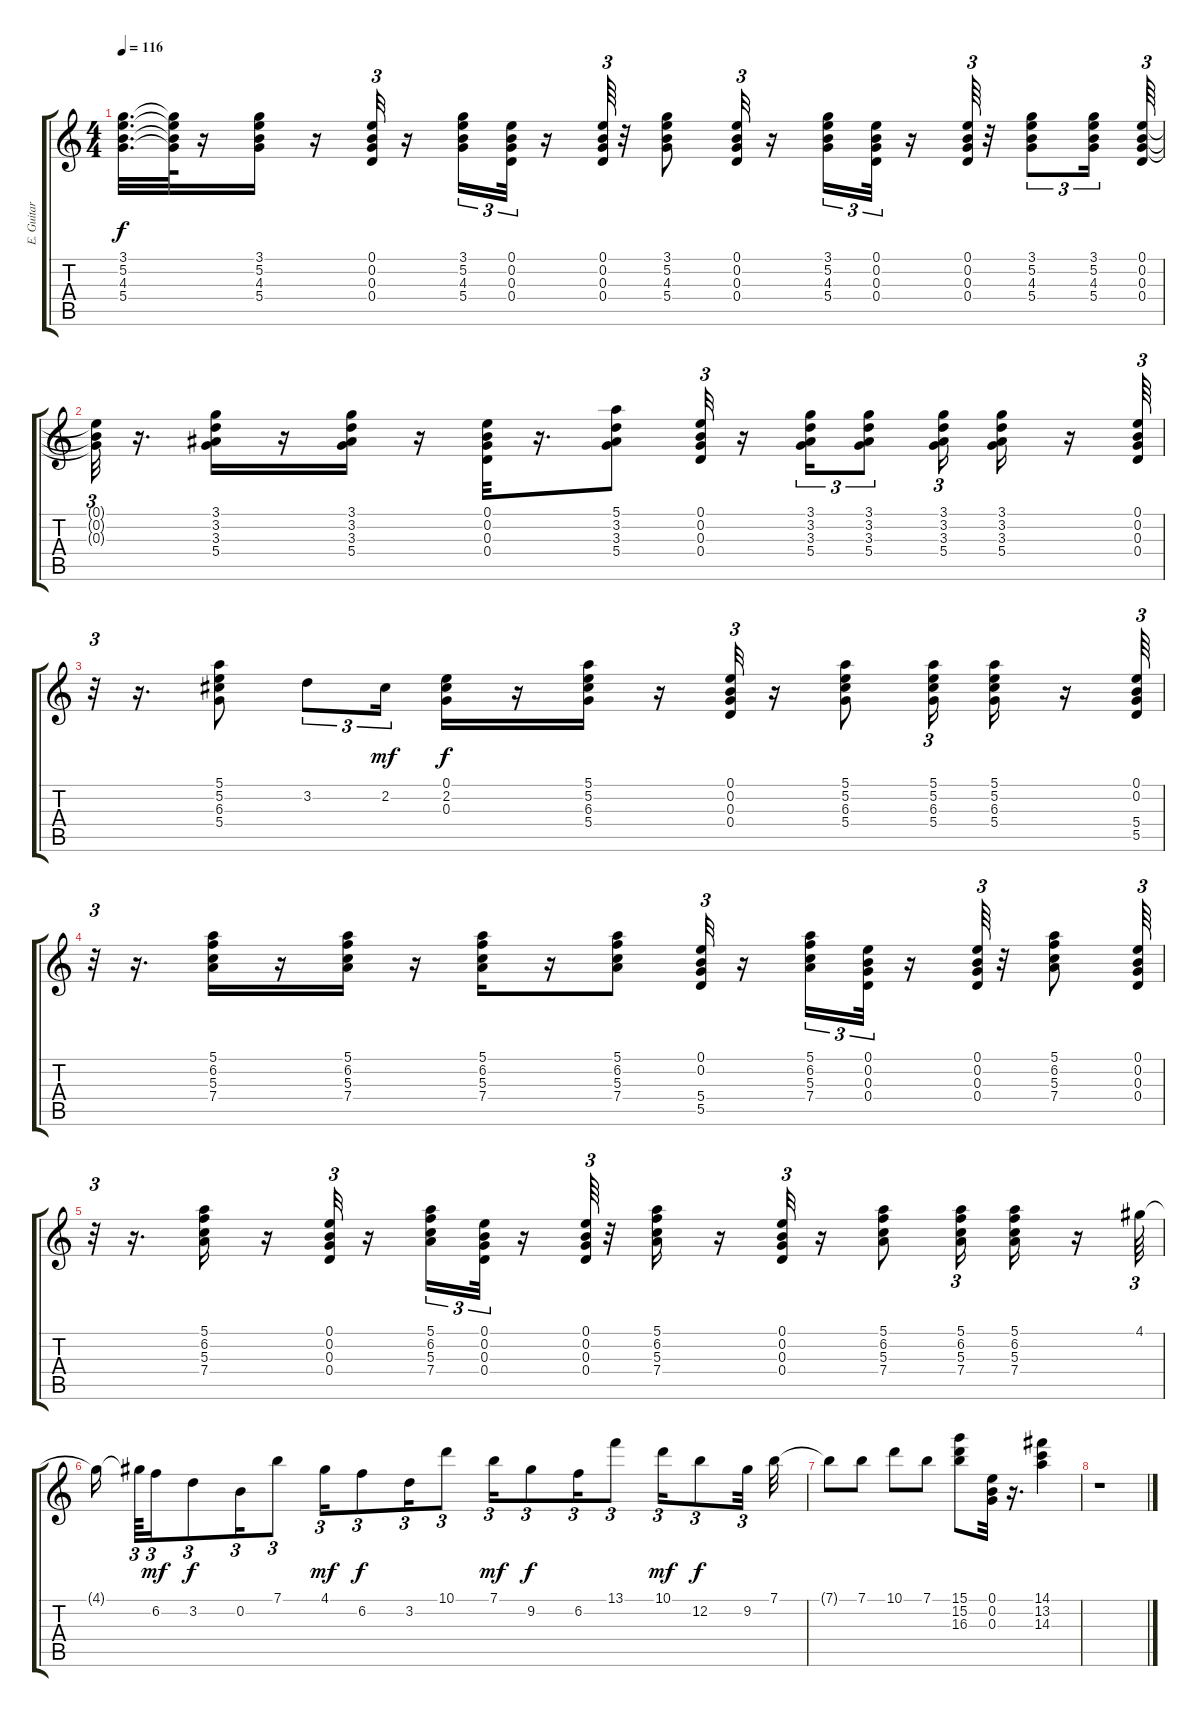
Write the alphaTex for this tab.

\track ("E. Guitar" "E. Guitar") {instrument electricguitarjazz}
\staff {score tabs}
\tuning (E4 B3 G3 D3 A2 E2) {hide}
\ts (4 4)
\tempo 116
\clef g2
\ks c
(3.1{t} 5.2{t} 4.3{t} 5.4{t}).32{d dy f} (3.1{t} 5.2{t} 4.3{t} 5.4{t}).64 r.16 (3.1 5.2 4.3 5.4).16 r.16 (0.1 0.2 0.3 0.4).32{tu (3 2)} r.16 (3.1 5.2 4.3 5.4).16{tu (3 2)} (0.1 0.2 0.3 0.4).32{tu (3 2)} r.16 (0.1 0.2 0.3 0.4).64{tu (3 2)} r.32 (3.1 5.2 4.3 5.4).8 (0.1 0.2 0.3 0.4).32{tu (3 2)} r.16 (3.1 5.2 4.3 5.4).16{tu (3 2)} (0.1 0.2 0.3 0.4).32{tu (3 2)} r.16 (0.1 0.2 0.3 0.4).64{tu (3 2)} r.32 (3.1 5.2 4.3 5.4).8{tu (3 2)} (3.1 5.2 4.3 5.4).16{tu (3 2)} (0.1 0.2 0.3 0.4).64{tu (3 2)} |
(0.1{t} 0.2{t} 0.3{t}).32{tu (3 2)} r.16{d} (3.1 3.2 3.3 5.4).16 r.16 (3.1 3.2 3.3 5.4).16 r.16 (0.1 0.2 0.3 0.4).32 r.16{d} (5.1 3.2 3.3 5.4).8 (0.1 0.2 0.3 0.4).32{tu (3 2)} r.16 (3.1 3.2 3.3 5.4).16{tu (3 2)} (3.1 3.2 3.3 5.4).8{tu (3 2)} (3.1 3.2 3.3 5.4).16{tu (3 2)} (3.1 3.2 3.3 5.4).16 r.16 (0.1 0.2 0.3 0.4).64{tu (3 2)} |
r.32{tu (3 2)} r.16{d} (5.1 5.2 6.3 5.4).8 3.2.8{tu (3 2)} 2.2.16{tu (3 2) dy mf} (0.1 2.2 0.3).16{dy f} r.16 (5.1 5.2 6.3 5.4).16 r.16 (0.1 0.2 0.3 0.4).32{tu (3 2)} r.16 (5.1 5.2 6.3 5.4).8 (5.1 5.2 6.3 5.4).16{tu (3 2)} (5.1 5.2 6.3 5.4).16 r.16 (0.1 0.2 5.4 5.5).64{tu (3 2)} |
r.32{tu (3 2)} r.16{d} (5.1 6.2 5.3 7.4).16 r.16 (5.1 6.2 5.3 7.4).16 r.16 (5.1 6.2 5.3 7.4).16 r.16 (5.1 6.2 5.3 7.4).8 (0.1 0.2 5.4 5.5).32{tu (3 2)} r.16 (5.1 6.2 5.3 7.4).16{tu (3 2)} (0.1 0.2 0.3 0.4).32{tu (3 2)} r.16 (0.1 0.2 0.3 0.4).64{tu (3 2)} r.32 (5.1 6.2 5.3 7.4).8 (0.1 0.2 0.3 0.4).64{tu (3 2)} |
r.32{tu (3 2)} r.16{d} (5.1 6.2 5.3 7.4).16 r.16 (0.1 0.2 0.3 0.4).32{tu (3 2)} r.16 (5.1 6.2 5.3 7.4).16{tu (3 2)} (0.1 0.2 0.3 0.4).32{tu (3 2)} r.16 (0.1 0.2 0.3 0.4).64{tu (3 2)} r.32 (5.1 6.2 5.3 7.4).16 r.16 (0.1 0.2 0.3 0.4).32{tu (3 2)} r.16 (5.1 6.2 5.3 7.4).8 (5.1 6.2 5.3 7.4).16{tu (3 2)} (5.1 6.2 5.3 7.4).16 r.16 4.1.64{tu (3 2)} |
4.1{t}.16 4.1{t}.64{tu (3 2)} 6.2.16{tu (3 2) dy mf} 3.2.8{tu (3 2) dy f} 0.2.16{tu (3 2)} 7.1.8{tu (3 2)} 4.1.16{tu (3 2) dy mf} 6.2.8{tu (3 2) dy f} 3.2.16{tu (3 2)} 10.1.8{tu (3 2)} 7.1.16{tu (3 2) dy mf} 9.2.8{tu (3 2) dy f} 6.2.16{tu (3 2)} 13.1.8{tu (3 2)} 10.1.16{tu (3 2) dy mf} 12.2.8{tu (3 2) dy f} 9.2.32{tu (3 2)} 7.1.32 |
7.1{t}.8 7.1.8 10.1.8 7.1.8 (15.1 15.2 16.3).8 (0.1 0.2 0.3).32 r.16{d} (14.1 13.2 14.3).4 |
r.1
